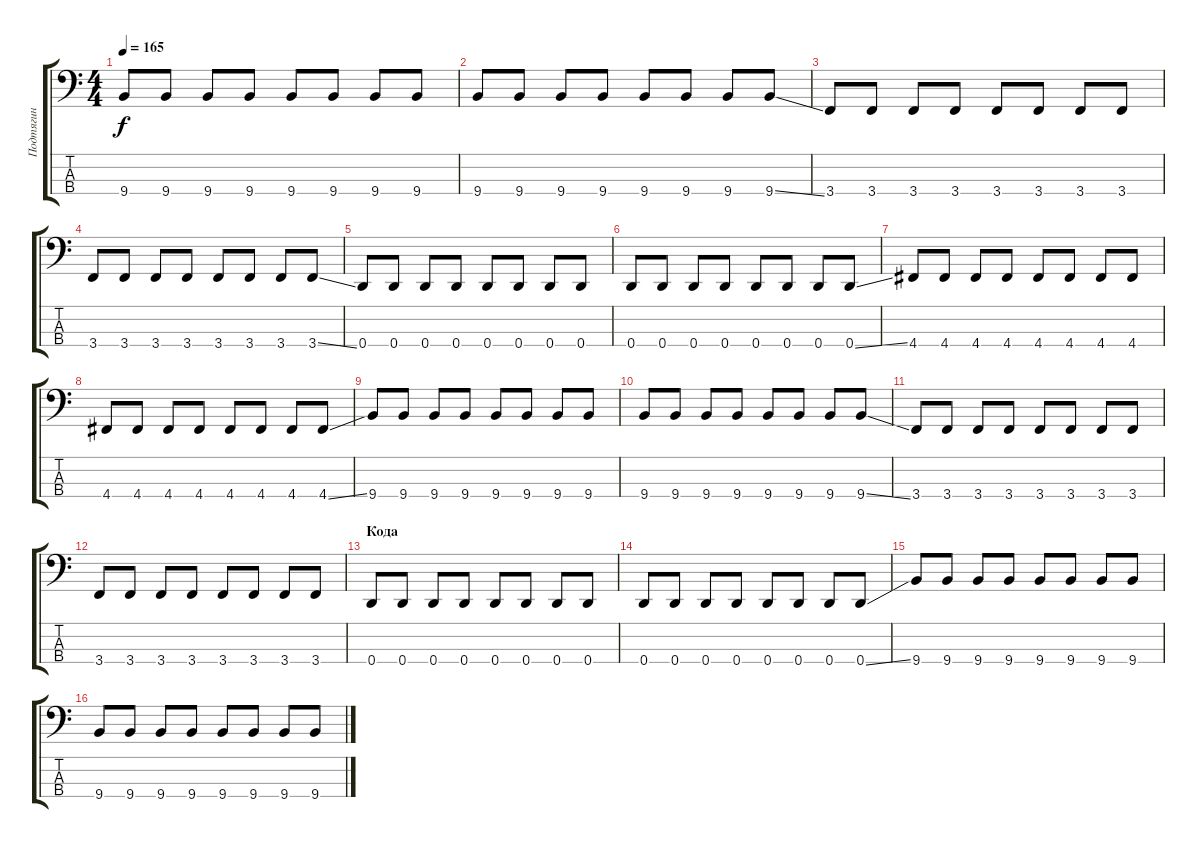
\track ("Подтягин" "Подтягин") {instrument electricbasspick}
\staff {score tabs}
\tuning (G2 D2 A1 D1) {hide}
\ts (4 4)
\tempo 165
\clef f4
\ks c
9.4.8{dy f} 9.4.8 9.4.8 9.4.8 9.4.8 9.4.8 9.4.8 9.4.8 |
9.4.8 9.4.8 9.4.8 9.4.8 9.4.8 9.4.8 9.4.8 9.4{ss}.8 |
3.4.8 3.4.8 3.4.8 3.4.8 3.4.8 3.4.8 3.4.8 3.4.8 |
3.4.8 3.4.8 3.4.8 3.4.8 3.4.8 3.4.8 3.4.8 3.4{ss}.8 |
0.4.8 0.4.8 0.4.8 0.4.8 0.4.8 0.4.8 0.4.8 0.4.8 |
0.4.8 0.4.8 0.4.8 0.4.8 0.4.8 0.4.8 0.4.8 0.4{ss}.8 |
4.4.8 4.4.8 4.4.8 4.4.8 4.4.8 4.4.8 4.4.8 4.4.8 |
4.4.8 4.4.8 4.4.8 4.4.8 4.4.8 4.4.8 4.4.8 4.4{ss}.8 |
9.4.8 9.4.8 9.4.8 9.4.8 9.4.8 9.4.8 9.4.8 9.4.8 |
9.4.8 9.4.8 9.4.8 9.4.8 9.4.8 9.4.8 9.4.8 9.4{ss}.8 |
3.4.8 3.4.8 3.4.8 3.4.8 3.4.8 3.4.8 3.4.8 3.4.8 |
3.4.8 3.4.8 3.4.8 3.4.8 3.4.8 3.4.8 3.4.8 3.4.8 |
\section ("" "Кода")
0.4.8 0.4.8 0.4.8 0.4.8 0.4.8 0.4.8 0.4.8 0.4.8 |
0.4.8 0.4.8 0.4.8 0.4.8 0.4.8 0.4.8 0.4.8 0.4{ss}.8 |
9.4.8 9.4.8 9.4.8 9.4.8 9.4.8 9.4.8 9.4.8 9.4.8 |
9.4.8 9.4.8 9.4.8 9.4.8 9.4.8 9.4.8 9.4.8 9.4{ss}.8
